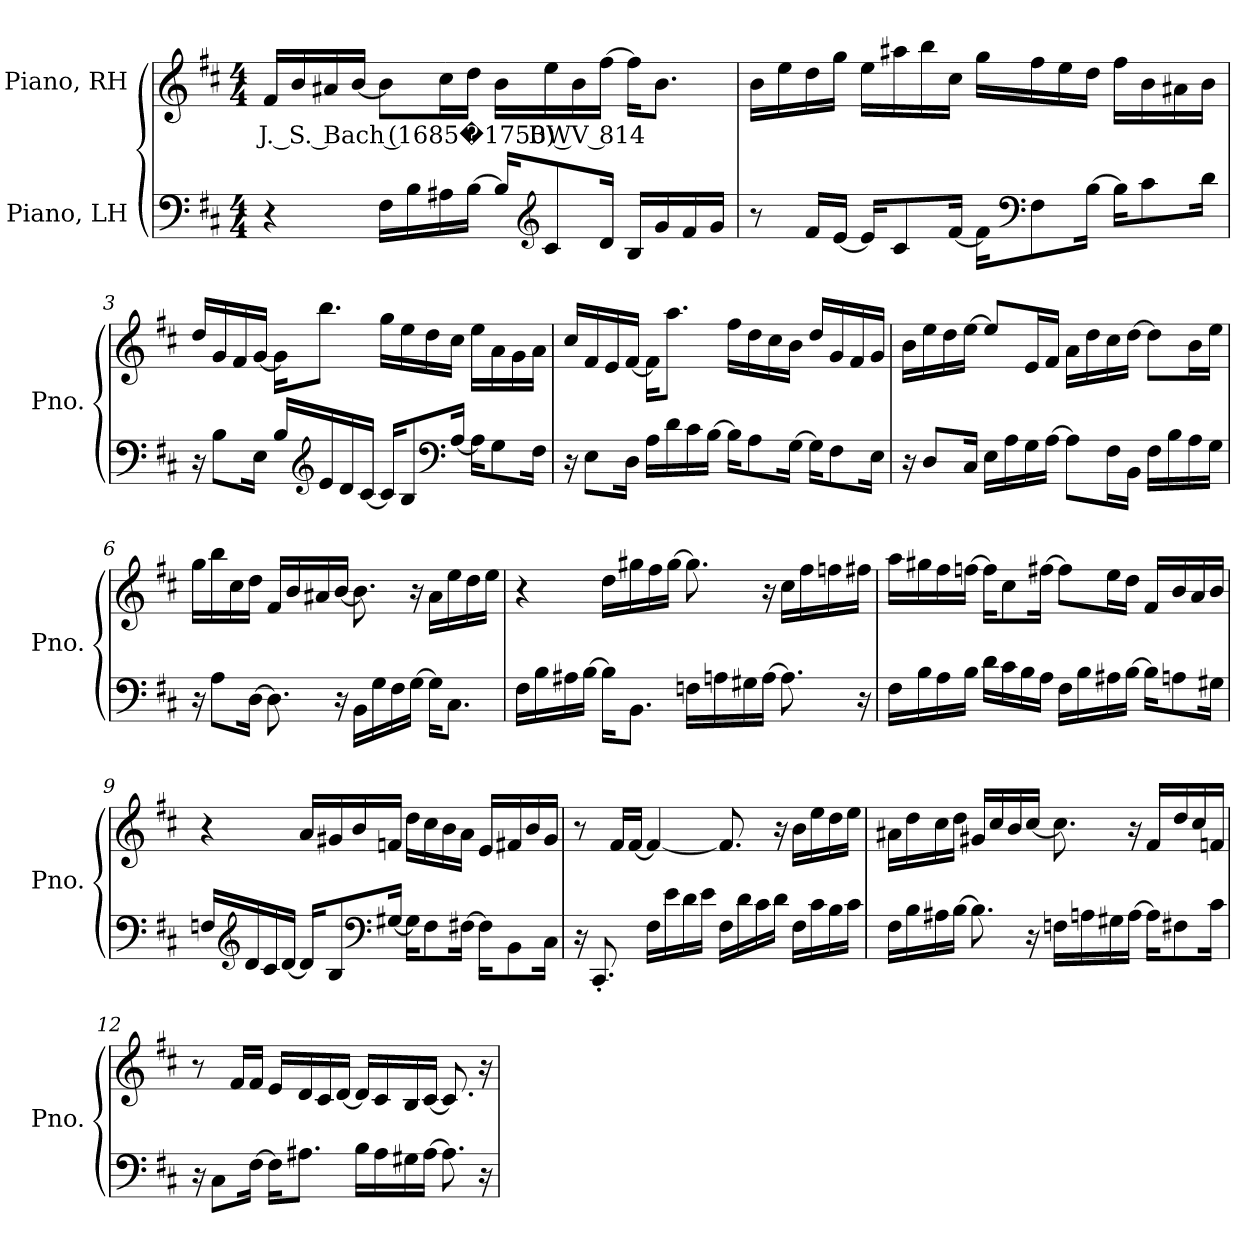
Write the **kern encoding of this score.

**kern	**kern	**text
*part2	*part1	*part1
*staff2	*staff1	*staff1
*I"Piano, LH	*I"Piano, RH	*
*I'Pno.	*I'Pno.	*
*clefF4	*clefG2	*
*k[f#c#]	*k[f#c#]	*
*M4/4	*M4/4	*
*MM60	*MM60	*
=1	=1	=1
!	!	!LO:LY:b
4r	16f#/LL	J. S. Bach (1685�1750) BWV 814
.	16b/	.
.	16a#X/	.
.	[16b/JJ	.
16F#\LL	8b\L]	.
16B\	.	.
16A#X\	16cc#\L	.
[16B\JJ	16dd\JJ	.
16B/KL]	16b\LL	.
*clefG2	*	*
8c#/	16ee\	.
.	16b\	.
16d/Jk	[16ff#\JJ	.
16B/LL	16ff#\KL]	.
16g/	8.b\J	.
16f#/	.	.
16g/JJ	.	.
!!LO:LB:g=z
=2	=2	=2
8r	16b\LL	.
.	16ee\	.
16f#/LL	16dd\	.
[16e/JJ	16gg\JJ	.
16e/KL]	16ee\LL	.
8c#/	16aa#X\	.
.	16bb\	.
[16f#/Jk	16cc#\JJ	.
16f#\KL]	16gg\LL	.
*clefF4	*	*
8F#\	16ff#\	.
.	16ee\	.
[16B\Jk	16dd\JJ	.
16B\KL]	16ff#\LL	.
8c#\	16b\	.
.	16a#X\	.
16d\Jk	16b\JJ	.
=3	=3	=3
16r	16dd/LL	.
8B\L	16g/	.
.	16f#/	.
16E\Jk	[16g/JJ	.
16B/LL	16g\KL]	.
*clefG2	*	*
16e/	8.bb\J	.
16d/	.	.
[16c#/JJ	.	.
16c#/KL]	16gg\LL	.
8B/	16ee\	.
.	16dd\	.
*clefF4	*	*
[16A/Jk	16cc#\JJ	.
16A\KL]	16ee\LL	.
8G\	16a\	.
.	16g\	.
16F#\Jk	16a\JJ	.
!!LO:LB:g=z
=4	=4	=4
16r	16cc#/LL	.
8E\L	16f#/	.
.	16e/	.
16D\Jk	[16f#/JJ	.
16A\LL	16f#\KL]	.
16d\	8.aa\J	.
16c#\	.	.
[16B\JJ	.	.
16B\KL]	16ff#\LL	.
8A\	16dd\	.
.	16cc#\	.
[16G\Jk	16b\JJ	.
16G\KL]	16dd/LL	.
8F#\	16g/	.
.	16f#/	.
16E\Jk	16g/JJ	.
=5	=5	=5
16r	16b\LL	.
8D/L	16ee\	.
.	16dd\	.
16C#/Jk	[16ee\JJ	.
16E\LL	8ee/L]	.
16A\	.	.
16G\	16e/L	.
[16A\JJ	16f#/JJ	.
8A\L]	16a\LL	.
.	16dd\	.
16F#\L	16cc#\	.
16BB\JJ	[16dd\JJ	.
16F#\LL	8dd\L]	.
16B\	.	.
16A\	16b\L	.
16G\JJ	16ee\JJ	.
!!LO:LB:g=z
=6	=6	=6
16r	16gg\LL	.
8A\L	16bb\	.
.	16cc#\	.
[16D\Jk	16dd\JJ	.
8.D\]	16f#/LL	.
.	16b/	.
.	16a#X/	.
16r	[16b/JJ	.
16BB\LL	8.b\]	.
16G\	.	.
16F#\	.	.
[16G\JJ	16r	.
16G\KL]	16a#\LL	.
8.C#\J	16ee\	.
.	16dd\	.
.	16ee\JJ	.
=7	=7	=7
16F#\LL	4r	.
16B\	.	.
16A#X\	.	.
[16B\JJ	.	.
16B\KL]	16dd\LL	.
8.BB\J	16gg#X\	.
.	16ff#\	.
.	[16gg#\JJ	.
16Fn\LL	8.gg#\]	.
16An\	.	.
16G#X\	.	.
[16A\JJ	16r	.
8.A\]	16cc#\LL	.
.	16ff#\	.
.	16ffn\	.
16r	16ff#X\JJ	.
!!LO:LB:g=z
=8	=8	=8
16F#\LL	16aa\LL	.
16B\	16gg#X\	.
16A\	16ff#\	.
16B\JJ	[16ffn\JJ	.
16d\LL	16ff\KL]	.
16c#\	8cc#\	.
16B\	.	.
16A\JJ	[16ff#X\Jk	.
16F#\LL	8ff#\L]	.
16B\	.	.
16A#X\	16ee\L	.
[16B\JJ	16dd\JJ	.
16B\KL]	16f#/LL	.
8An\	16b/	.
.	16a/	.
16G#X\Jk	16b/JJ	.
=9	=9	=9
16Fn/LL	4r	.
*clefG2	*	*
16d/	.	.
16c#/	.	.
[16d/JJ	.	.
16d/KL]	16a/LL	.
8B/	16g#X/	.
.	16b/	.
*clefF4	*	*
[16G#X/Jk	16fn/JJ	.
16G#\KL]	16dd\LL	.
8F\	16cc#\	.
.	16b\	.
[16F#X\Jk	16a\JJ	.
16F#\KL]	16e/LL	.
8BB\	16f#X/	.
.	16b/	.
16C#\Jk	16g#/JJ	.
!!LO:LB:g=z
=10	=10	=10
16r	8r	.
8.CC#'/	.	.
.	16f#/LL	.
.	[16f#/JJ	.
16F#\LL	4f#/_	.
16e\	.	.
16d\	.	.
16e\JJ	.	.
16F#\LL	8.f#/]	.
16d\	.	.
16c#\	.	.
16d\JJ	16r	.
16F#\LL	16b\LL	.
16c#\	16ee\	.
16B\	16dd\	.
16c#\JJ	16ee\JJ	.
=11	=11	=11
16F#\LL	16a#X\LL	.
16B\	16dd\	.
16A#X\	16cc#\	.
[16B\JJ	16dd\JJ	.
8.B\]	16g#X/LL	.
.	16cc#/	.
.	16b/	.
16r	[16cc#/JJ	.
16Fn\LL	8.cc#\]	.
16An\	.	.
16G#X\	.	.
[16A\JJ	16r	.
16A\KL]	16f#/LL	.
8F#X\	16dd/	.
.	16cc#/	.
16c#\Jk	16fn/JJ	.
!!LO:PB:g=z
=12	=12	=12
16r	8r	.
8C#\L	.	.
.	16f#/LL	.
[16F#\Jk	16f#/JJ	.
16F#\KL]	16e/LL	.
8.A#X\J	16d/	.
.	16c#/	.
.	[16d/JJ	.
16B\LL	16d/LL]	.
16A#\	16c#/	.
16G#X\	16B/	.
[16A#\JJ	[16c#/JJ	.
8.A#\]	8.c#/]	.
16r	16r	.
=	=	=
*-	*-	*-
